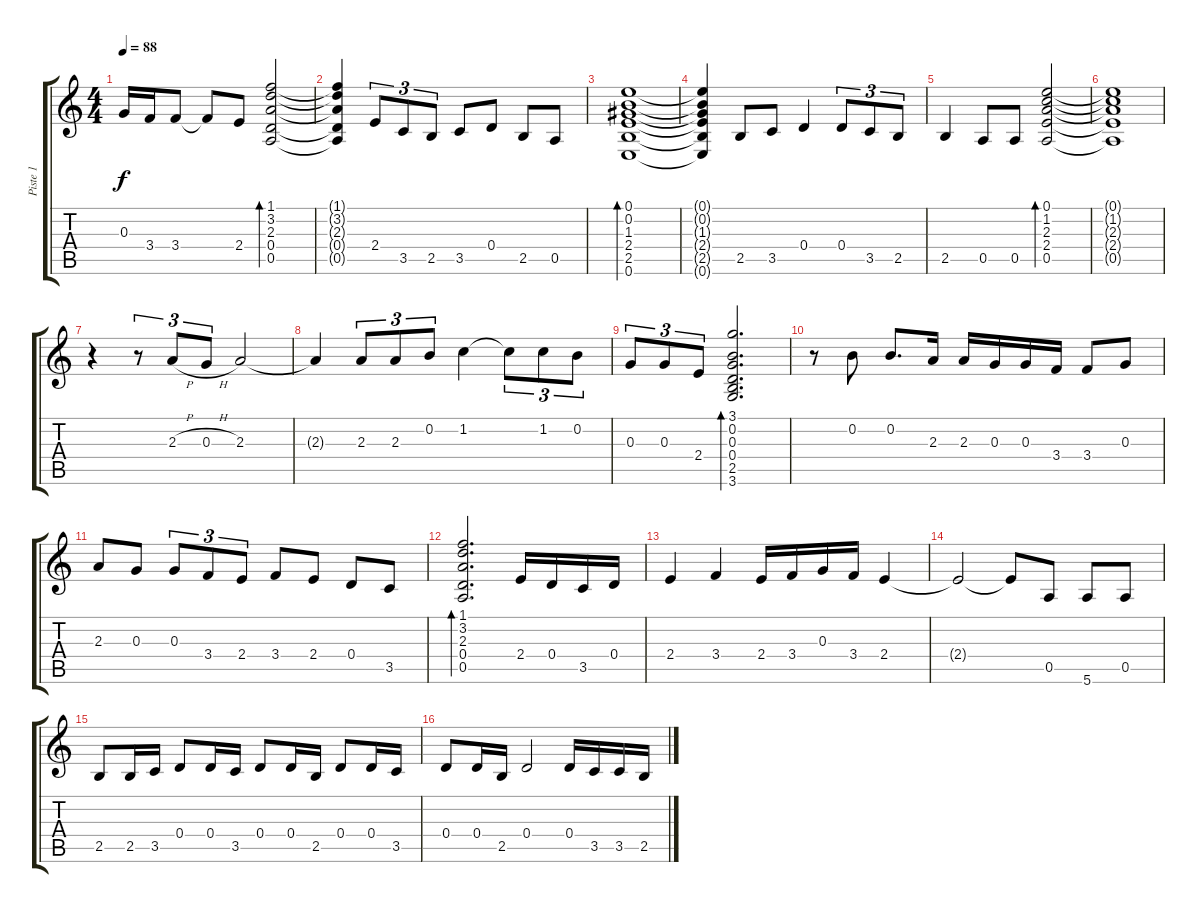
\track ("Piste 1" "Piste 1") {instrument acousticguitarnylon}
\staff {score tabs}
\tuning (E4 B3 G3 D3 A2 E2) {hide}
\ts (4 4)
\tempo 88
\clef g2
\ks c
0.3.16{dy f} 3.4.16 3.4.8 3.4{t}.8 2.4.8 (1.1 3.2 2.3 0.4 0.5).2{bd 480} |
(1.1{t} 3.2{t} 2.3{t} 0.4{t} 0.5{t}).4 2.4.8{tu (3 2)} 3.5.8{tu (3 2)} 2.5.8{tu (3 2)} 3.5.8 0.4.8 2.5.8 0.5.8 |
(0.1 0.2 1.3 2.4 2.5 0.6).1{bd 480} |
(0.1{t} 0.2{t} 1.3{t} 2.4{t} 2.5{t} 0.6{t}).4 2.5.8 3.5.8 0.4.4 0.4.8{tu (3 2)} 3.5.8{tu (3 2)} 2.5.8{tu (3 2)} |
2.5.4 0.5.8 0.5.8 (0.1 1.2 2.3 2.4 0.5).2{bd 480} |
(0.1{t} 1.2{t} 2.3{t} 2.4{t} 0.5{t}).1 |
r.4 r.8{tu (3 2)} 2.3{h}.8{tu (3 2)} 0.3{h}.8{tu (3 2)} 2.3.2 |
2.3{t}.4 2.3.8{tu (3 2)} 2.3.8{tu (3 2)} 0.2.8{tu (3 2)} 1.2.4 1.2{t}.8{tu (3 2)} 1.2.8{tu (3 2)} 0.2.8{tu (3 2)} |
0.3.8{tu (3 2)} 0.3.8{tu (3 2)} 2.4.8{tu (3 2)} (3.1 0.2 0.3 0.4 2.5 3.6).2{d bd 480} |
r.8 0.2.8 0.2.8{d} 2.3.16 2.3.16 0.3.16 0.3.16 3.4.16 3.4.8 0.3.8 |
2.3.8 0.3.8 0.3.8{tu (3 2)} 3.4.8{tu (3 2)} 2.4.8{tu (3 2)} 3.4.8 2.4.8 0.4.8 3.5.8 |
(1.1 3.2 2.3 0.4 0.5).2{d bd 480} 2.4.16 0.4.16 3.5.16 0.4.16 |
2.4.4 3.4.4 2.4.16 3.4.16 0.3.16 3.4.16 2.4.4 |
2.4{t}.2 2.4{t}.8 0.5.8 5.6.8 0.5.8 |
2.5.8 2.5.16 3.5.16 0.4.8 0.4.16 3.5.16 0.4.8 0.4.16 2.5.16 0.4.8 0.4.16 3.5.16 |
0.4.8 0.4.16 2.5.16 0.4.2 0.4.16 3.5.16 3.5.16 2.5.16
